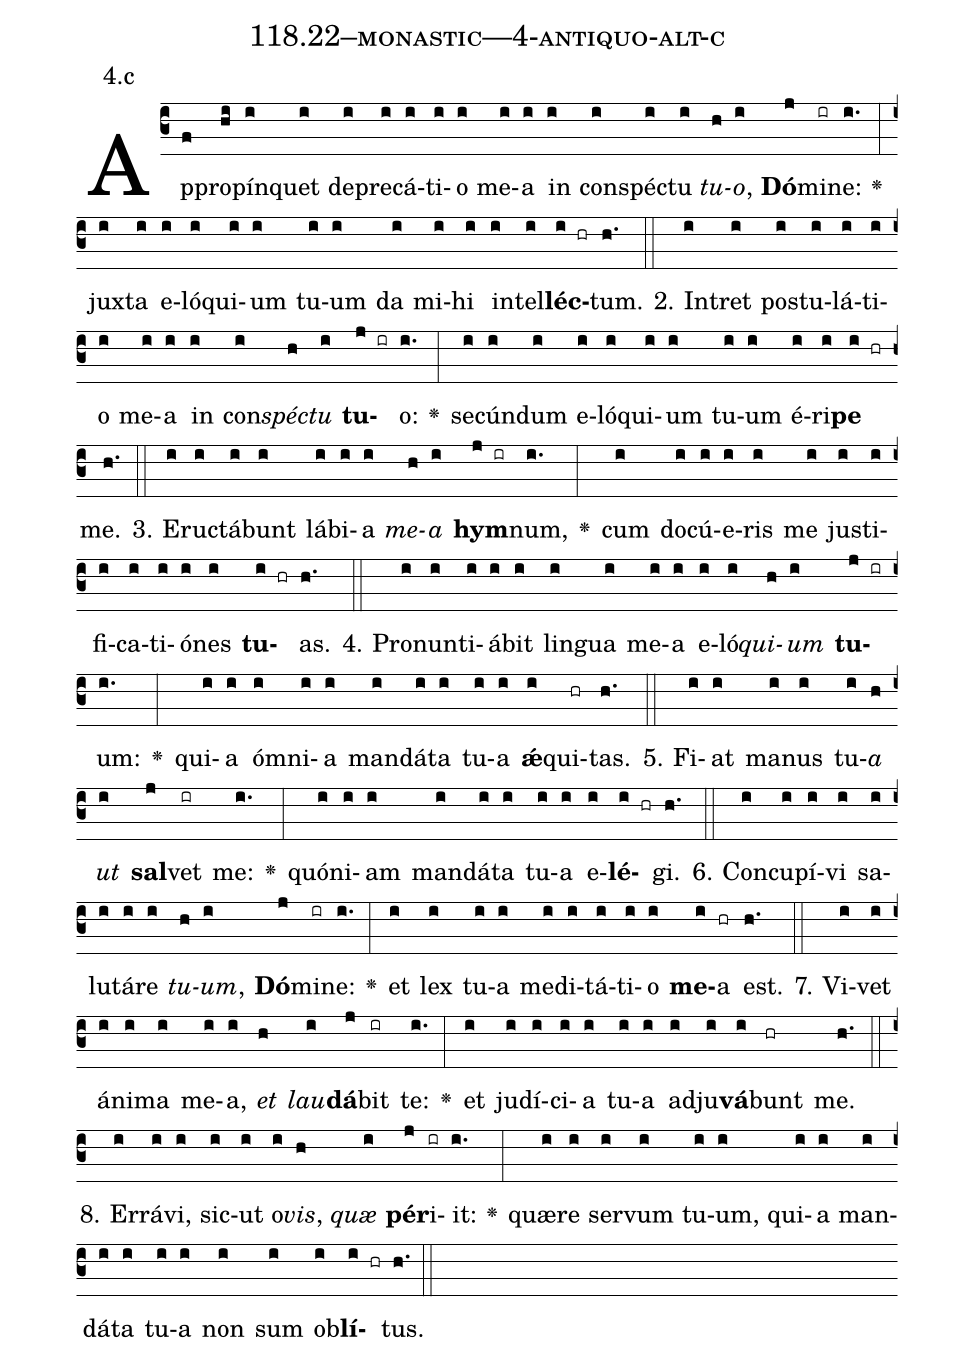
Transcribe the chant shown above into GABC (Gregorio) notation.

name: 118.22--monastic---4-antiquo-alt-c;
annotation: 4.c;
%%
(c3)Ap(f)pro(hi)pín(i)quet(i) de(i)pre(i)cá(i)ti(i)o(i) me(i)a(i) in(i) con(i)spéc(i)tu(i) <i>tu</i>(h)<i>o</i>,(i) <b>Dó</b>(j)mi(ir)ne:(i.) <v>\greheightstar</v>(:) jux(i)ta(i) e(i)ló(i)qui(i)um(i) tu(i)um(i) da(i) mi(i)hi(i) in(i)tel(i)<b>léc</b>(i hr)tum.(h.) (::)
2. In(i)tret(i) pos(i)tu(i)lá(i)ti(i)o(i) me(i)a(i) in(i) con(i)<i>spéc</i>(h)<i>tu</i>(i) <b>tu</b>(j ir)o:(i.) <v>\greheightstar</v>(:) se(i)cún(i)dum(i) e(i)ló(i)qui(i)um(i) tu(i)um(i) é(i)ri(i)<b>pe</b>(i hr) me.(h.) (::)
3. E(i)ruc(i)tá(i)bunt(i) lá(i)bi(i)a(i) <i>me</i>(h)<i>a</i>(i) <b>hym</b>(j ir)num,(i.) <v>\greheightstar</v>(:) cum(i) do(i)cú(i)e(i)ris(i) me(i) jus(i)ti(i)fi(i)ca(i)ti(i)ó(i)nes(i) <b>tu</b>(i hr)as.(h.) (::)
4. Pro(i)nun(i)ti(i)á(i)bit(i) lin(i)gua(i) me(i)a(i) e(i)ló(i)<i>qui</i>(h)<i>um</i>(i) <b>tu</b>(j ir)um:(i.) <v>\greheightstar</v>(:) qui(i)a(i) óm(i)ni(i)a(i) man(i)dá(i)ta(i) tu(i)a(i) <b>ǽ</b>(i)qui(hr)tas.(h.) (::)
5. Fi(i)at(i) ma(i)nus(i) tu(i)<i>a</i>(h) <i>ut</i>(i) <b>sal</b>(j)vet(ir) me:(i.) <v>\greheightstar</v>(:) quón(i)i(i)am(i) man(i)dá(i)ta(i) tu(i)a(i) e(i)<b>lé</b>(i hr)gi.(h.) (::)
6. Con(i)cu(i)pí(i)vi(i) sa(i)lu(i)tá(i)re(i) <i>tu</i>(h)<i>um</i>,(i) <b>Dó</b>(j)mi(ir)ne:(i.) <v>\greheightstar</v>(:) et(i) lex(i) tu(i)a(i) me(i)di(i)tá(i)ti(i)o(i) <b>me</b>(i)a(hr) est.(h.) (::)
7. Vi(i)vet(i) á(i)ni(i)ma(i) me(i)a,(i) <i>et</i>(h) <i>lau</i>(i)<b>dá</b>(j)bit(ir) te:(i.) <v>\greheightstar</v>(:) et(i) ju(i)dí(i)ci(i)a(i) tu(i)a(i) ad(i)ju(i)<b>vá</b>(i)bunt(hr) me.(h.) (::)
8. Er(i)rá(i)vi,(i) sic(i)ut(i) o(i)<i>vis</i>,(h) <i>quæ</i>(i) <b>pér</b>(j)i(ir)it:(i.) <v>\greheightstar</v>(:) quæ(i)re(i) ser(i)vum(i) tu(i)um,(i) qui(i)a(i) man(i)dá(i)ta(i) tu(i)a(i) non(i) sum(i) ob(i)<b>lí</b>(i hr)tus.(h.) (::)
